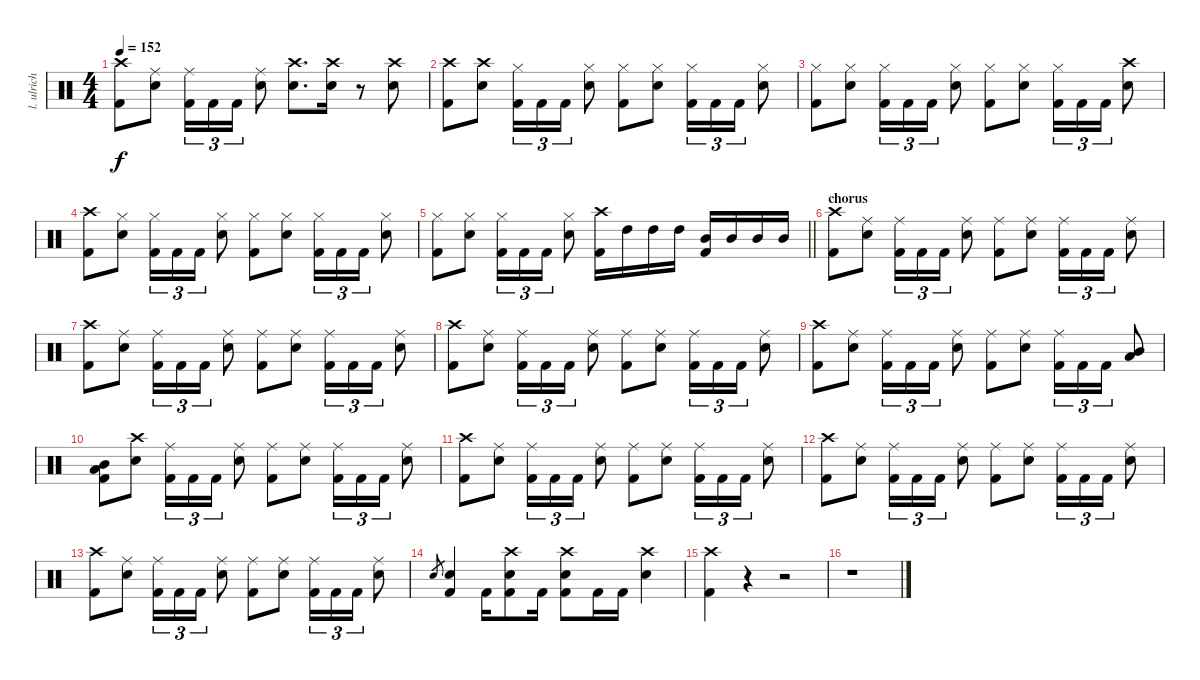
\track ("l. ulrich - drums" "l. ulrich ") {instrument percussion}
\staff {score}
\articulation defaults
\ts (4 4)
\tempo 152
\clef neutral
\ks c
("Crash high (hit)" "Kick (hit) 2").8{dy f} ("Ride (middle)" "Snare (hit) 2").8 ("Ride (middle)" "Kick (hit) 2").16{tu (3 2)} "Kick (hit) 2".16{tu (3 2)} "Kick (hit) 2".16{tu (3 2)} ("Ride (middle)" "Snare (hit) 2").8 ("Crash high (hit)" "Snare (hit) 2").8{d} ("Crash high (hit)" "Snare (hit) 2").16 r.8 ("Crash high (hit)" "Snare (hit) 2").8 |
("Crash high (hit)" "Kick (hit) 2").8 ("Crash high (hit)" "Snare (hit) 2").8 ("Hi-Hat (closed)" "Kick (hit) 2").16{tu (3 2)} "Kick (hit) 2".16{tu (3 2)} "Kick (hit) 2".16{tu (3 2)} ("Hi-Hat (closed)" "Snare (hit) 2").8 ("Hi-Hat (closed)" "Kick (hit) 2").8 ("Hi-Hat (closed)" "Snare (hit) 2").8 ("Hi-Hat (closed)" "Kick (hit) 2").16{tu (3 2)} "Kick (hit) 2".16{tu (3 2)} "Kick (hit) 2".16{tu (3 2)} ("Hi-Hat (closed)" "Snare (hit) 2").8 |
("Hi-Hat (closed)" "Kick (hit) 2").8 ("Hi-Hat (closed)" "Snare (hit) 2").8 ("Hi-Hat (closed)" "Kick (hit) 2").16{tu (3 2)} "Kick (hit) 2".16{tu (3 2)} "Kick (hit) 2".16{tu (3 2)} ("Hi-Hat (closed)" "Snare (hit) 2").8 ("Hi-Hat (closed)" "Kick (hit) 2").8 ("Hi-Hat (closed)" "Snare (hit) 2").8 ("Hi-Hat (closed)" "Kick (hit) 2").16{tu (3 2)} "Kick (hit) 2".16{tu (3 2)} "Kick (hit) 2".16{tu (3 2)} ("Crash high (hit)" "Snare (hit) 2").8 |
("Crash high (hit)" "Kick (hit) 2").8 ("Hi-Hat (closed)" "Snare (hit) 2").8 ("Hi-Hat (closed)" "Kick (hit) 2").16{tu (3 2)} "Kick (hit) 2".16{tu (3 2)} "Kick (hit) 2".16{tu (3 2)} ("Hi-Hat (closed)" "Snare (hit) 2").8 ("Hi-Hat (closed)" "Kick (hit) 2").8 ("Hi-Hat (closed)" "Snare (hit) 2").8 ("Hi-Hat (closed)" "Kick (hit) 2").16{tu (3 2)} "Kick (hit) 2".16{tu (3 2)} "Kick (hit) 2".16{tu (3 2)} ("Hi-Hat (closed)" "Snare (hit) 2").8 |
\barLineRight lightlight
("Hi-Hat (closed)" "Kick (hit) 2").8 ("Hi-Hat (closed)" "Snare (hit) 2").8 ("Hi-Hat (closed)" "Kick (hit) 2").16{tu (3 2)} "Kick (hit) 2".16{tu (3 2)} "Kick (hit) 2".16{tu (3 2)} ("Hi-Hat (closed)" "Snare (hit) 2").8 ("Crash high (hit)" "Kick (hit) 2").16 "High Tom (hit)".16 "High Tom (hit)".16 "High Tom (hit)".16 ("Mid Tom (hit)" "Kick (hit) 2").16 "Mid Tom (hit)".16 "Mid Tom (hit)".16 "Mid Tom (hit)".16 |
\section ("" "chorus")
("Crash high (hit)" "Kick (hit) 2").8 ("Ride (middle)" "Snare (hit) 2").8 ("Ride (middle)" "Kick (hit) 2").16{tu (3 2)} "Kick (hit) 2".16{tu (3 2)} "Kick (hit) 2".16{tu (3 2)} ("Ride (middle)" "Snare (hit) 2").8 ("Ride (middle)" "Kick (hit) 2").8 ("Ride (middle)" "Snare (hit) 2").8 ("Ride (middle)" "Kick (hit) 2").16{tu (3 2)} "Kick (hit) 2".16{tu (3 2)} "Kick (hit) 2".16{tu (3 2)} ("Ride (middle)" "Snare (hit) 2").8 |
("Crash high (hit)" "Kick (hit) 2").8 ("Ride (middle)" "Snare (hit) 2").8 ("Ride (middle)" "Kick (hit) 2").16{tu (3 2)} "Kick (hit) 2".16{tu (3 2)} "Kick (hit) 2".16{tu (3 2)} ("Ride (middle)" "Snare (hit) 2").8 ("Ride (middle)" "Kick (hit) 2").8 ("Ride (middle)" "Snare (hit) 2").8 ("Ride (middle)" "Kick (hit) 2").16{tu (3 2)} "Kick (hit) 2".16{tu (3 2)} "Kick (hit) 2".16{tu (3 2)} ("Ride (middle)" "Snare (hit) 2").8 |
("Crash high (hit)" "Kick (hit) 2").8 ("Ride (middle)" "Snare (hit) 2").8 ("Ride (middle)" "Kick (hit) 2").16{tu (3 2)} "Kick (hit) 2".16{tu (3 2)} "Kick (hit) 2".16{tu (3 2)} ("Ride (middle)" "Snare (hit) 2").8 ("Ride (middle)" "Kick (hit) 2").8 ("Ride (middle)" "Snare (hit) 2").8 ("Ride (middle)" "Kick (hit) 2").16{tu (3 2)} "Kick (hit) 2".16{tu (3 2)} "Kick (hit) 2".16{tu (3 2)} ("Ride (middle)" "Snare (hit) 2").8 |
("Crash high (hit)" "Kick (hit) 2").8 ("Ride (middle)" "Snare (hit) 2").8 ("Ride (middle)" "Kick (hit) 2").16{tu (3 2)} "Kick (hit) 2".16{tu (3 2)} "Kick (hit) 2".16{tu (3 2)} ("Ride (middle)" "Snare (hit) 2").8 ("Ride (middle)" "Kick (hit) 2").8 ("Ride (middle)" "Snare (hit) 2").8 ("Ride (middle)" "Kick (hit) 2").16{tu (3 2)} "Kick (hit) 2".16{tu (3 2)} "Kick (hit) 2".16{tu (3 2)} ("Mid Tom (hit)" "Low Tom (hit)").8 |
("Mid Tom (hit)" "Low Tom (hit)" "Kick (hit) 2").8 ("Crash high (hit)" "Snare (hit) 2").8 ("Ride (middle)" "Kick (hit) 2").16{tu (3 2)} "Kick (hit) 2".16{tu (3 2)} "Kick (hit) 2".16{tu (3 2)} ("Ride (middle)" "Snare (hit) 2").8 ("Ride (middle)" "Kick (hit) 2").8 ("Ride (middle)" "Snare (hit) 2").8 ("Ride (middle)" "Kick (hit) 2").16{tu (3 2)} "Kick (hit) 2".16{tu (3 2)} "Kick (hit) 2".16{tu (3 2)} ("Ride (middle)" "Snare (hit) 2").8 |
("Crash high (hit)" "Kick (hit) 2").8 ("Ride (middle)" "Snare (hit) 2").8 ("Ride (middle)" "Kick (hit) 2").16{tu (3 2)} "Kick (hit) 2".16{tu (3 2)} "Kick (hit) 2".16{tu (3 2)} ("Ride (middle)" "Snare (hit) 2").8 ("Ride (middle)" "Kick (hit) 2").8 ("Ride (middle)" "Snare (hit) 2").8 ("Ride (middle)" "Kick (hit) 2").16{tu (3 2)} "Kick (hit) 2".16{tu (3 2)} "Kick (hit) 2".16{tu (3 2)} ("Ride (middle)" "Snare (hit) 2").8 |
("Crash high (hit)" "Kick (hit) 2").8 ("Ride (middle)" "Snare (hit) 2").8 ("Ride (middle)" "Kick (hit) 2").16{tu (3 2)} "Kick (hit) 2".16{tu (3 2)} "Kick (hit) 2".16{tu (3 2)} ("Ride (middle)" "Snare (hit) 2").8 ("Ride (middle)" "Kick (hit) 2").8 ("Ride (middle)" "Snare (hit) 2").8 ("Ride (middle)" "Kick (hit) 2").16{tu (3 2)} "Kick (hit) 2".16{tu (3 2)} "Kick (hit) 2".16{tu (3 2)} ("Ride (middle)" "Snare (hit) 2").8 |
("Crash high (hit)" "Kick (hit) 2").8 ("Ride (middle)" "Snare (hit) 2").8 ("Ride (middle)" "Kick (hit) 2").16{tu (3 2)} "Kick (hit) 2".16{tu (3 2)} "Kick (hit) 2".16{tu (3 2)} ("Ride (middle)" "Snare (hit) 2").8 ("Ride (middle)" "Kick (hit) 2").8 ("Ride (middle)" "Snare (hit) 2").8 ("Ride (middle)" "Kick (hit) 2").16{tu (3 2)} "Kick (hit) 2".16{tu (3 2)} "Kick (hit) 2".16{tu (3 2)} ("Ride (middle)" "Snare (hit) 2").8 |
"Snare (hit) 2".8{gr} ("Snare (hit) 2" "Kick (hit) 2").4 "Kick (hit) 2".16 ("Crash high (hit)" "Snare (hit) 2" "Kick (hit) 2").8 "Kick (hit) 2".16 ("Crash high (hit)" "Snare (hit) 2" "Kick (hit) 2").8 "Kick (hit) 2".16 "Kick (hit) 2".16 ("Crash high (hit)" "Snare (hit) 2").4 |
("Crash high (hit)" "Kick (hit) 2").4 r.4 r.2 |
r.1
